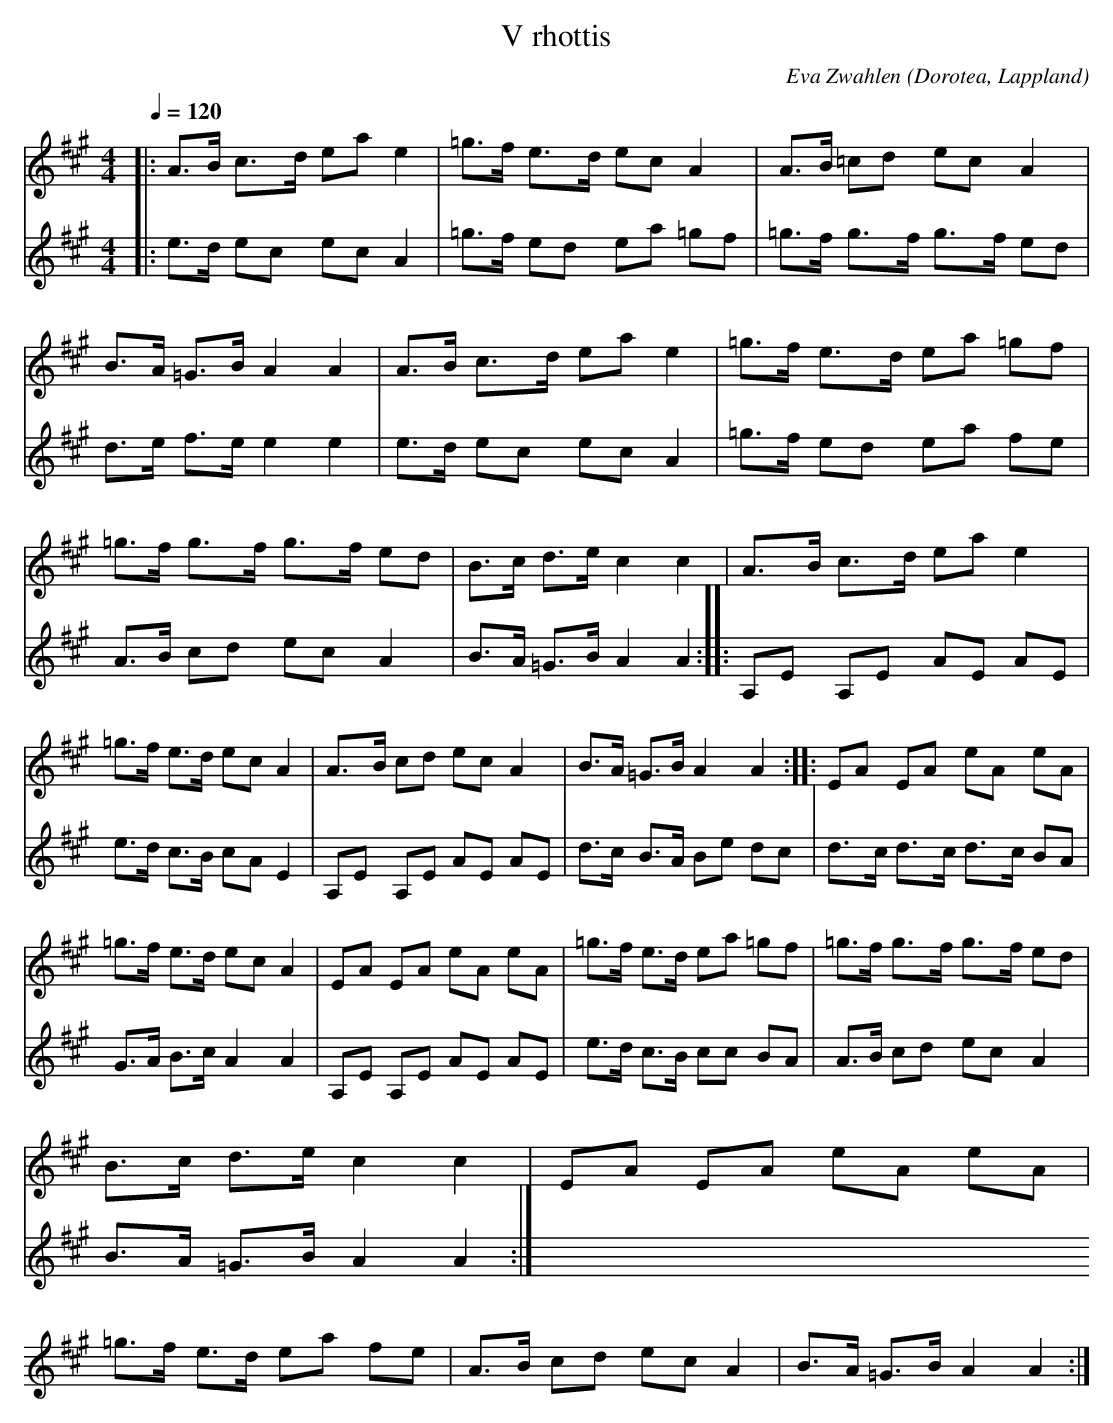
X:1
T:V rhottis
O:Dorotea, Lappland
C:Eva Zwahlen
M:4/4
L:1/16
Q:1/4=120
K:A
V:1
|: A3B c3d1 e2a2 e4 | =g3f e3d1 e2c2 A4 | A3B =c2d2 e2c2 A4 |B3A =G3B A4 A4  | A3B c3d e2a2 e4 |=g3f e3d e2a2 =g2f2 | =g3f g3f g3f e2d2 |B3c d3e c4 c4  |  A3B c3d1 e2a2 e4 |=g3f e3d e2c2 A4 | A3B c2d2 e2c2 A4 |B3A =G3B A4 A4:||:E2A2 E2A2 e2A2 e2A2 |=g3f e3d e2c2 A4 |E2A2 E2A2 e2A2 e2A2 |=g3f e3d e2a2 =g2f2 | =g3f g3f g3f e2d2 |B3c d3e c4 c4  |E2A2 E2A2 e2A2 e2A2 |=g3f e3d e2a2 f2e2 |  A3B c2d2 e2c2 A4 |B3A =G3B A4 A4:|
V:2
|:  e3d e2c2  e2c2 A4 | =g3f e2d2 e2a2 =g2f2 | =g3f g3f g3f e2d2 |d3e f3e e4 e4  |e3d e2c2 e2c2 A4 | =g3f e2d2 e2a2 f2e2 |A3B c2d2 e2c2 A4  |B3A =G3B A4 A4 :||:A,2E2 A,2E2 A2E2 A2E2 | e3d c3B c2A2 E4 |A,2E2 A,2E2 A2E2 A2E2 |d3c B3A B2e2 d2c2 | d3c d3c d3c B2A2 | G3A B3c A4 A4 | A,2E2 A,2E2 A2E2 A2E2 | e3d c3B c2c2 B2A2 | A3B c2d2 e2c2 A4 |B3A =G3B A4 A4:|
